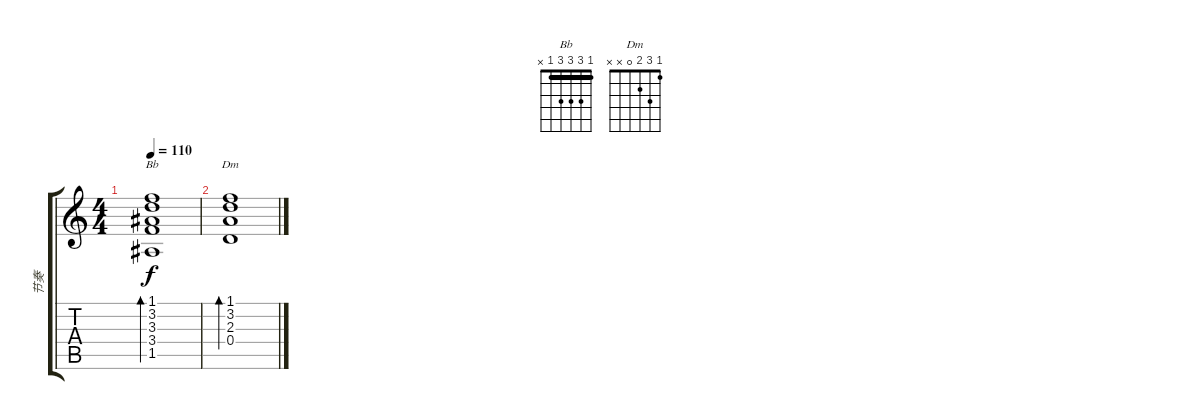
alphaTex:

\track ("节奏" "节奏") {instrument acousticguitarsteel}
\staff {score tabs}
\tuning (E4 B3 G3 D3 A2 E2) {hide}
\chord ("Bb" 1 3 3 3 1 x) {barre 1}
\chord ("Dm" 1 3 2 0 x x)
\ts (4 4)
\tempo 110
\clef g2
\ks c
(1.1 3.2 3.3 3.4 1.5).1{bd 480 ch "Bb" dy f} |
(1.1 3.2 2.3 0.4).1{bd 480 ch "Dm"}
